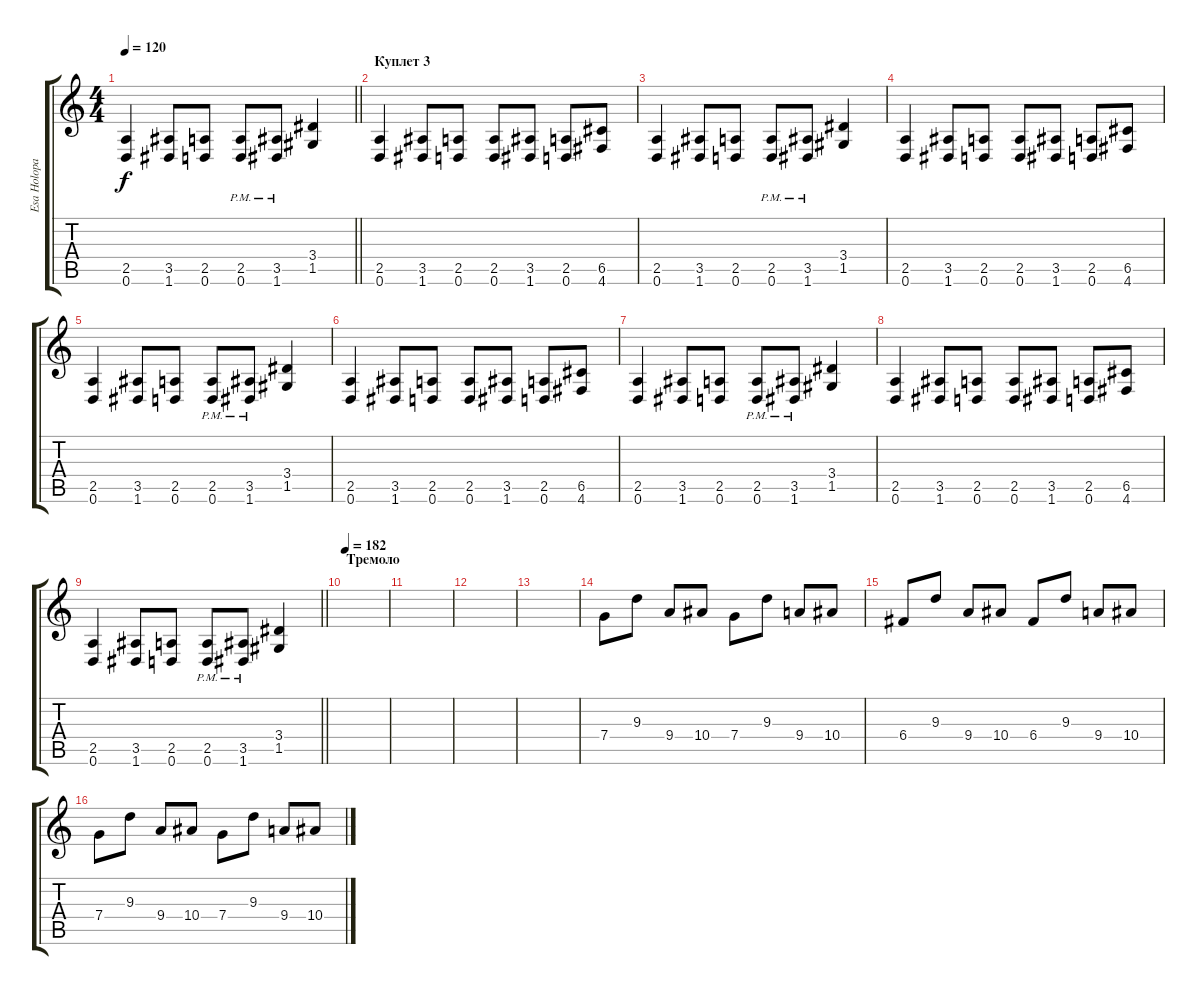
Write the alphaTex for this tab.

\track ("Esa Holopainen" "Esa Holopa") {instrument distortionguitar}
\staff {score tabs}
\tuning (D4 A3 F3 C3 G2 D2) {hide}
\ts (4 4)
\tempo 120
\clef g2
\barLineRight lightlight
\ks c
(2.5 0.6).4{dy f} (3.5 1.6).8 (2.5 0.6).8 (2.5{pm} 0.6{pm}).8 (3.5{pm} 1.6{pm}).8 (3.4 1.5).4 |
\section ("" "Куплет 3")
(2.5 0.6).4 (3.5 1.6).8 (2.5 0.6).8 (2.5 0.6).8 (3.5 1.6).8 (2.5 0.6).8 (6.5 4.6).8 |
(2.5 0.6).4 (3.5 1.6).8 (2.5 0.6).8 (2.5{pm} 0.6{pm}).8 (3.5{pm} 1.6{pm}).8 (3.4 1.5).4 |
(2.5 0.6).4 (3.5 1.6).8 (2.5 0.6).8 (2.5 0.6).8 (3.5 1.6).8 (2.5 0.6).8 (6.5 4.6).8 |
(2.5 0.6).4 (3.5 1.6).8 (2.5 0.6).8 (2.5{pm} 0.6{pm}).8 (3.5{pm} 1.6{pm}).8 (3.4 1.5).4 |
(2.5 0.6).4 (3.5 1.6).8 (2.5 0.6).8 (2.5 0.6).8 (3.5 1.6).8 (2.5 0.6).8 (6.5 4.6).8 |
(2.5 0.6).4 (3.5 1.6).8 (2.5 0.6).8 (2.5{pm} 0.6{pm}).8 (3.5{pm} 1.6{pm}).8 (3.4 1.5).4 |
(2.5 0.6).4 (3.5 1.6).8 (2.5 0.6).8 (2.5 0.6).8 (3.5 1.6).8 (2.5 0.6).8 (6.5 4.6).8 |
\barLineRight lightlight
(2.5 0.6).4 (3.5 1.6).8 (2.5 0.6).8 (2.5{pm} 0.6{pm}).8 (3.5{pm} 1.6{pm}).8 (3.4 1.5).4 |
\section ("" "Тремоло")
\tempo 182
|
|
|
|
7.4.8 9.3.8 9.4.8 10.4.8 7.4.8 9.3.8 9.4.8 10.4.8 |
6.4.8 9.3.8 9.4.8 10.4.8 6.4.8 9.3.8 9.4.8 10.4.8 |
7.4.8 9.3.8 9.4.8 10.4.8 7.4.8 9.3.8 9.4.8 10.4.8
